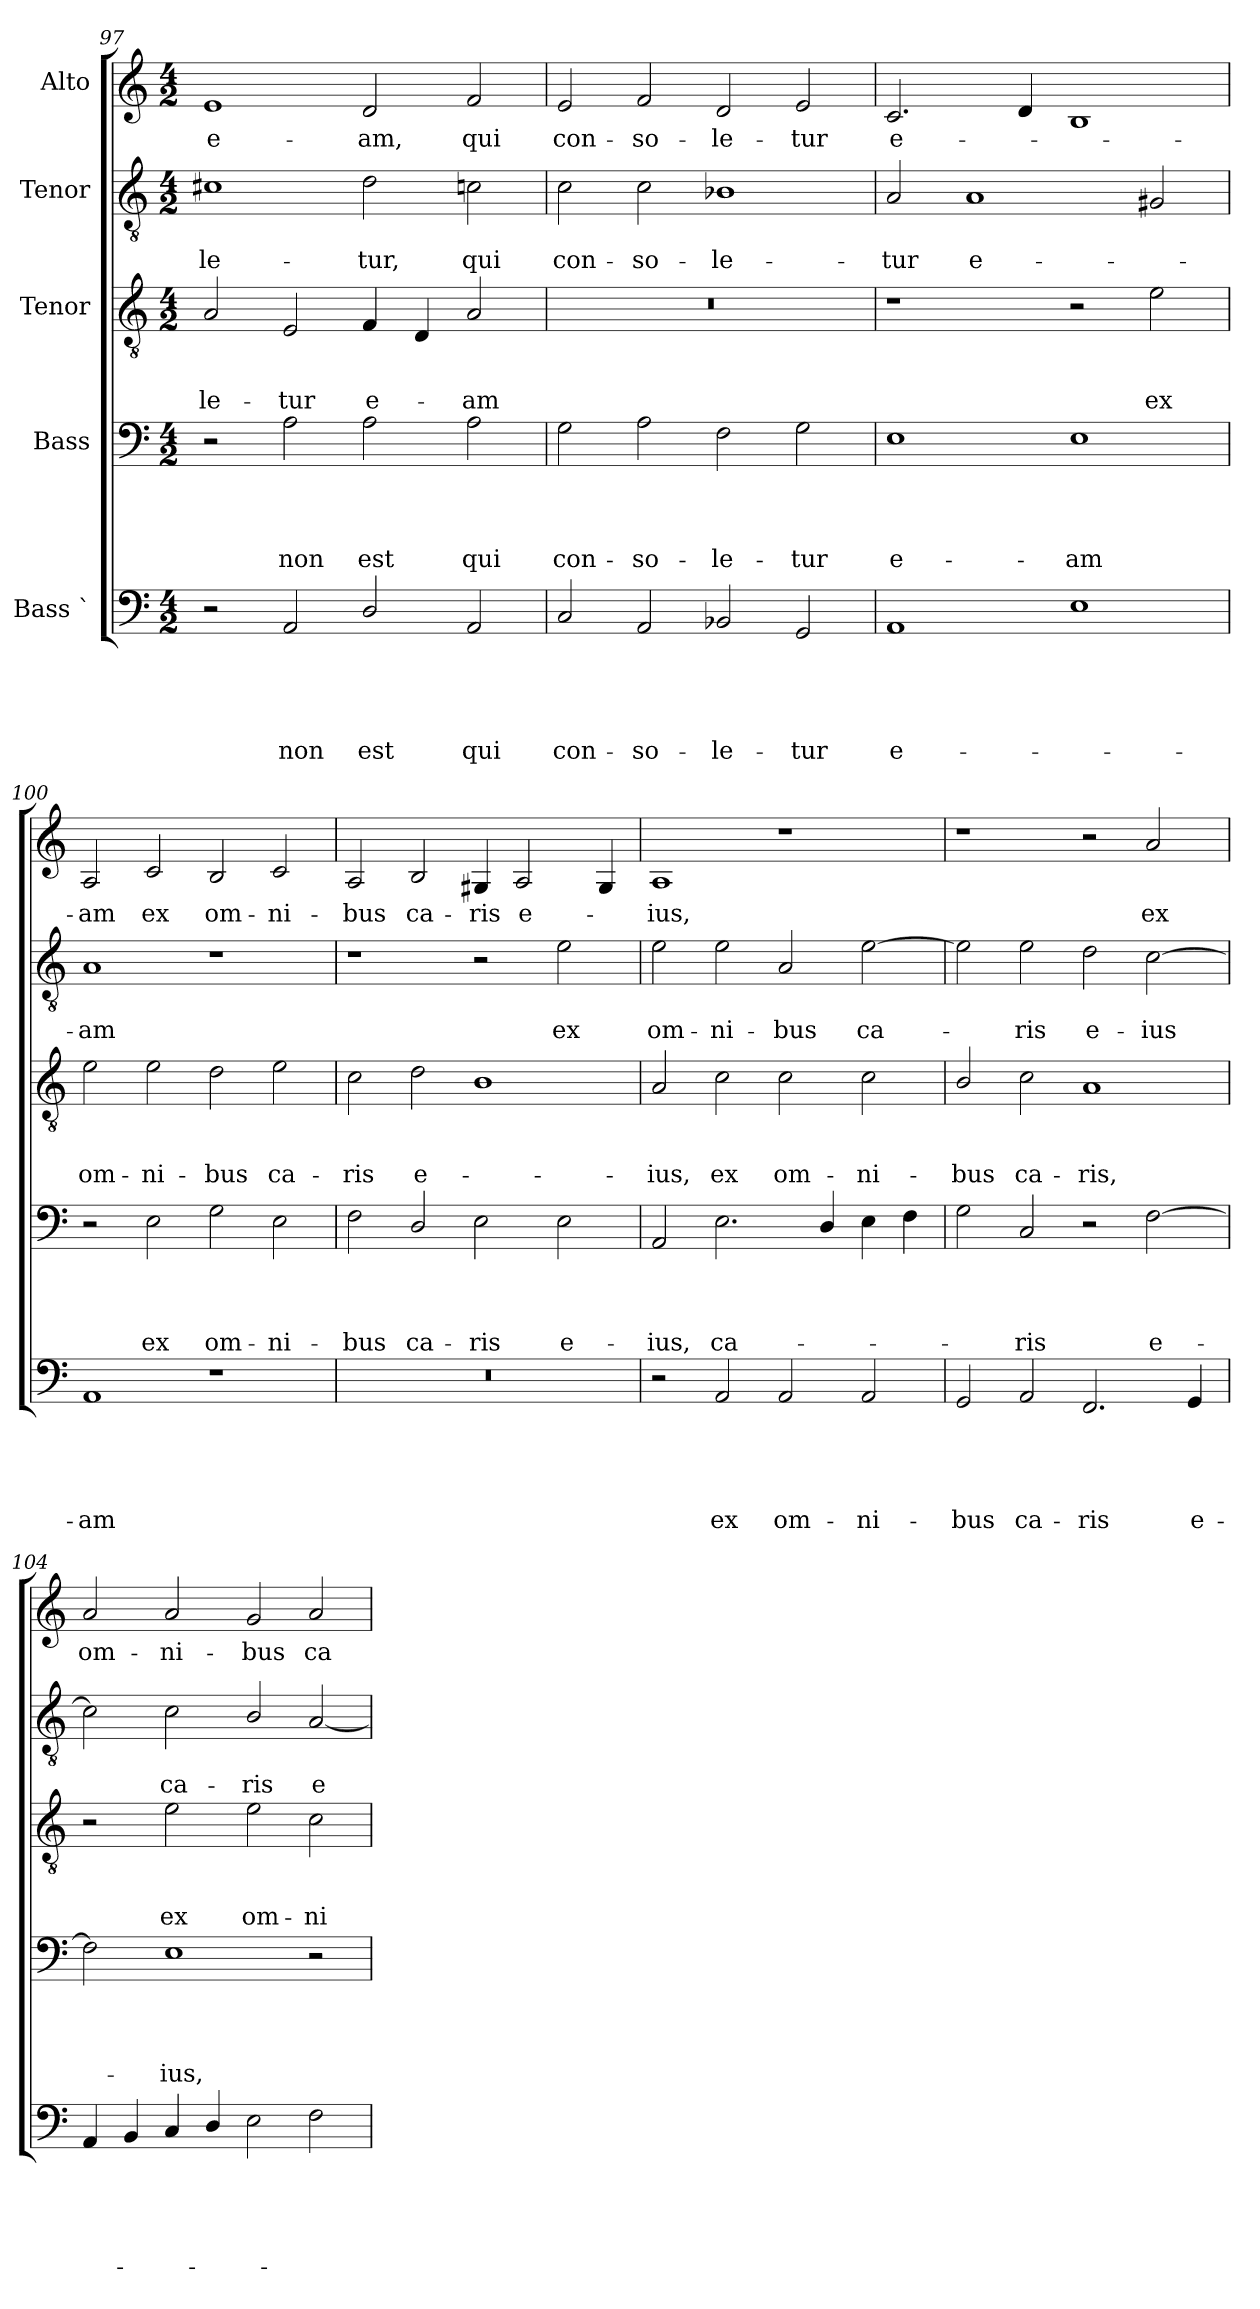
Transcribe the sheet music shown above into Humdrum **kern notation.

**kern	**text	**text	**text	**text	**text	**kern	**text	**text	**text	**text	**kern	**text	**text	**text	**kern	**text	**text	**kern	**text
*part5	*part5	*part5	*part5	*part5	*part5	*part4	*part4	*part4	*part4	*part4	*part3	*part3	*part3	*part3	*part2	*part2	*part2	*part1	*part1
*staff5	*staff5	*staff5	*staff5	*staff5	*staff5	*staff4	*staff4	*staff4	*staff4	*staff4	*staff3	*staff3	*staff3	*staff3	*staff2	*staff2	*staff2	*staff1	*staff1
*I"Bass `	*	*	*	*	*	*I"Bass	*	*	*	*	*I"Tenor	*	*	*	*I"Tenor	*	*	*I"Alto	*
*clefF4	*	*	*	*	*	*clefF4	*	*	*	*	*clefGv2	*	*	*	*clefGv2	*	*	*clefG2	*
*k[]	*	*	*	*	*	*k[]	*	*	*	*	*k[]	*	*	*	*k[]	*	*	*k[]	*
*C:	*	*	*	*	*	*C:	*	*	*	*	*C:	*	*	*	*C:	*	*	*C:	*
*M4/2	*	*	*	*	*	*M4/2	*	*	*	*	*M4/2	*	*	*	*M4/2	*	*	*M4/2	*
=97	=97	=97	=97	=97	=97	=97	=97	=97	=97	=97	=97	=97	=97	=97	=97	=97	=97	=97	=97
!	!	!	!	!	!	!	!	!	!	!	!	!	!	!LO:LY:b	!	!	!LO:LY:b	!	!LO:LY:b
2r	.	.	.	.	.	2r	.	.	.	.	2A/	.	.	-le-	1c#X	.	-le-	1e	e-
!	!	!	!	!	!LO:LY:b	!	!	!	!	!LO:LY:b	!	!	!	!LO:LY:b	!	!	!	!	!
2AA/	.	.	.	.	non	2A\	.	.	.	non	2E/	.	.	-tur	.	.	.	.	.
!	!	!	!	!	!LO:LY:b	!	!	!	!	!LO:LY:b	!	!	!	!LO:LY:b	!	!	!LO:LY:b	!	!LO:LY:b
2D/	.	.	.	.	est	2A\	.	.	.	est	4F/	.	.	e-	2d\	.	-tur,	2d/	-am,
.	.	.	.	.	.	.	.	.	.	.	4D/	.	.	.	.	.	.	.	.
!	!	!	!	!	!LO:LY:b	!	!	!	!	!LO:LY:b	!	!	!	!LO:LY:b	!	!	!LO:LY:b	!	!LO:LY:b
2AA/	.	.	.	.	qui	2A\	.	.	.	qui	2A/	.	.	-am	2cn\	.	qui	2f/	qui
=98	=98	=98	=98	=98	=98	=98	=98	=98	=98	=98	=98	=98	=98	=98	=98	=98	=98	=98	=98
!	!	!	!	!	!LO:LY:b	!	!	!	!	!LO:LY:b	!	!	!	!	!	!	!LO:LY:b	!	!LO:LY:b
2C/	.	.	.	.	con-	2G\	.	.	.	con-	0r	.	.	.	2c\	.	con-	2e/	con-
!	!	!	!	!	!LO:LY:b	!	!	!	!	!LO:LY:b	!	!	!	!	!	!	!LO:LY:b	!	!LO:LY:b
2AA/	.	.	.	.	-so-	2A\	.	.	.	-so-	.	.	.	.	2c\	.	-so-	2f/	-so-
!	!	!	!	!	!LO:LY:b	!	!	!	!	!LO:LY:b	!	!	!	!	!	!	!LO:LY:b	!	!LO:LY:b
2BB-X/	.	.	.	.	-le-	2F\	.	.	.	-le-	.	.	.	.	1B-X	.	-le-	2d/	-le-
!	!	!	!	!	!LO:LY:b	!	!	!	!	!LO:LY:b	!	!	!	!	!	!	!	!	!LO:LY:b
2GG/	.	.	.	.	-tur	2G\	.	.	.	-tur	.	.	.	.	.	.	.	2e/	-tur
!!LO:PB:g=z
=99	=99	=99	=99	=99	=99	=99	=99	=99	=99	=99	=99	=99	=99	=99	=99	=99	=99	=99	=99
!	!	!	!	!	!LO:LY:b	!	!	!	!	!LO:LY:b	!	!	!	!	!	!	!LO:LY:b	!	!LO:LY:b
1AA	.	.	.	.	e-	1E	.	.	.	e-	1r	.	.	.	2A/	.	-tur	2.c/	e-
!	!	!	!	!	!	!	!	!	!	!	!	!	!	!	!	!	!LO:LY:b	!	!
.	.	.	.	.	.	.	.	.	.	.	.	.	.	.	1A	.	e-	.	.
.	.	.	.	.	.	.	.	.	.	.	.	.	.	.	.	.	.	4d/	.
!	!	!	!	!	!	!	!	!	!	!LO:LY:b	!	!	!	!	!	!	!	!	!
1E	.	.	.	.	.	1E	.	.	.	-am	2r	.	.	.	.	.	.	1B	.
!	!	!	!	!	!	!	!	!	!	!	!	!	!	!LO:LY:b	!	!	!	!	!
.	.	.	.	.	.	.	.	.	.	.	2e\	.	.	ex	2G#X/	.	.	.	.
=100	=100	=100	=100	=100	=100	=100	=100	=100	=100	=100	=100	=100	=100	=100	=100	=100	=100	=100	=100
!	!	!	!	!	!LO:LY:b	!	!	!	!	!	!	!	!	!LO:LY:b	!	!	!LO:LY:b	!	!LO:LY:b
1AA	.	.	.	.	-am	2r	.	.	.	.	2e\	.	.	om-	1A	.	-am	2A/	-am
!	!	!	!	!	!	!	!	!	!	!LO:LY:b	!	!	!	!LO:LY:b	!	!	!	!	!LO:LY:b
.	.	.	.	.	.	2E\	.	.	.	ex	2e\	.	.	-ni-	.	.	.	2c/	ex
!	!	!	!	!	!	!	!	!	!	!LO:LY:b	!	!	!	!LO:LY:b	!	!	!	!	!LO:LY:b
1r	.	.	.	.	.	2G\	.	.	.	om-	2d\	.	.	-bus	1r	.	.	2B/	om-
!	!	!	!	!	!	!	!	!	!	!LO:LY:b	!	!	!	!LO:LY:b	!	!	!	!	!LO:LY:b
.	.	.	.	.	.	2E\	.	.	.	-ni-	2e\	.	.	ca-	.	.	.	2c/	-ni-
=101	=101	=101	=101	=101	=101	=101	=101	=101	=101	=101	=101	=101	=101	=101	=101	=101	=101	=101	=101
!	!	!	!	!	!	!	!	!	!	!LO:LY:b	!	!	!	!LO:LY:b	!	!	!	!	!LO:LY:b
0r	.	.	.	.	.	2F\	.	.	.	-bus	2c\	.	.	-ris	1r	.	.	2A/	-bus
!	!	!	!	!	!	!	!	!	!	!LO:LY:b	!	!	!	!LO:LY:b	!	!	!	!	!LO:LY:b
.	.	.	.	.	.	2D/	.	.	.	ca-	2d\	.	.	e-	.	.	.	2B/	ca-
!	!	!	!	!	!	!	!	!	!	!LO:LY:b	!	!	!	!	!	!	!	!	!LO:LY:b
.	.	.	.	.	.	2E\	.	.	.	-ris	1B	.	.	.	2r	.	.	4G#X/	-ris
!	!	!	!	!	!	!	!	!	!	!	!	!	!	!	!	!	!	!	!LO:LY:b
.	.	.	.	.	.	.	.	.	.	.	.	.	.	.	.	.	.	2A/	e-
!	!	!	!	!	!	!	!	!	!	!LO:LY:b	!	!	!	!	!	!	!LO:LY:b	!	!
.	.	.	.	.	.	2E\	.	.	.	e-	.	.	.	.	2e\	.	ex	.	.
.	.	.	.	.	.	.	.	.	.	.	.	.	.	.	.	.	.	4G#/	.
=102	=102	=102	=102	=102	=102	=102	=102	=102	=102	=102	=102	=102	=102	=102	=102	=102	=102	=102	=102
!	!	!	!	!	!	!	!	!	!	!LO:LY:b	!	!	!	!LO:LY:b	!	!	!LO:LY:b	!	!LO:LY:b
2r	.	.	.	.	.	2AA/	.	.	.	-ius,	2A/	.	.	-ius,	2e\	.	om-	1A	-ius,
!	!	!	!	!	!LO:LY:b	!	!	!	!	!LO:LY:b	!	!	!	!LO:LY:b	!	!	!LO:LY:b	!	!
2AA/	.	.	.	.	ex	2.E\	.	.	.	ca-	2c\	.	.	ex	2e\	.	-ni-	.	.
!	!	!	!	!	!LO:LY:b	!	!	!	!	!	!	!	!	!LO:LY:b	!	!	!LO:LY:b	!	!
2AA/	.	.	.	.	om-	.	.	.	.	.	2c\	.	.	om-	2A/	.	-bus	1r	.
.	.	.	.	.	.	4D/	.	.	.	.	.	.	.	.	.	.	.	.	.
!	!	!	!	!	!LO:LY:b	!	!	!	!	!	!	!	!	!LO:LY:b	!	!	!LO:LY:b	!	!
2AA/	.	.	.	.	-ni-	4E\	.	.	.	.	2c\	.	.	-ni-	[<2e\	.	ca-	.	.
.	.	.	.	.	.	4F\	.	.	.	.	.	.	.	.	.	.	.	.	.
!!LO:LB:g=z
=103	=103	=103	=103	=103	=103	=103	=103	=103	=103	=103	=103	=103	=103	=103	=103	=103	=103	=103	=103
!	!	!	!	!	!LO:LY:b	!	!	!	!	!	!	!	!	!LO:LY:b	!	!	!	!	!
2GG/	.	.	.	.	-bus	2G\	.	.	.	.	2B/	.	.	-bus	2e\]	.	.	1r	.
!	!	!	!	!	!LO:LY:b	!	!	!	!	!LO:LY:b	!	!	!	!LO:LY:b	!	!	!LO:LY:b	!	!
2AA/	.	.	.	.	ca-	2C/	.	.	.	-ris	2c\	.	.	ca-	2e\	.	-ris	.	.
!	!	!	!	!	!LO:LY:b	!	!	!	!	!	!	!	!	!LO:LY:b	!	!	!LO:LY:b	!	!
2.FF/	.	.	.	.	-ris	2r	.	.	.	.	1A	.	.	-ris,	2d\	.	e-	2r	.
!	!	!	!	!	!	!	!	!	!	!LO:LY:b	!	!	!	!	!	!	!LO:LY:b	!	!LO:LY:b
.	.	.	.	.	.	[>2F\	.	.	.	e-	.	.	.	.	[>2c\	.	-ius	2a/	ex
!	!	!	!	!	!LO:LY:b	!	!	!	!	!	!	!	!	!	!	!	!	!	!
4GG/	.	.	.	.	e-	.	.	.	.	.	.	.	.	.	.	.	.	.	.
=104	=104	=104	=104	=104	=104	=104	=104	=104	=104	=104	=104	=104	=104	=104	=104	=104	=104	=104	=104
!	!	!	!	!	!	!	!	!	!	!	!	!	!	!	!	!	!	!	!LO:LY:b
4AA/	.	.	.	.	.	2F\]	.	.	.	.	2r	.	.	.	2c\]	.	.	2a/	om-
4BB/	.	.	.	.	.	.	.	.	.	.	.	.	.	.	.	.	.	.	.
!	!	!	!	!	!	!	!	!	!	!LO:LY:b	!	!	!	!LO:LY:b	!	!	!LO:LY:b	!	!LO:LY:b
4C/	.	.	.	.	.	1E	.	.	.	-ius,	2e\	.	.	ex	2c\	.	ca-	2a/	-ni-
4D/	.	.	.	.	.	.	.	.	.	.	.	.	.	.	.	.	.	.	.
!	!	!	!	!	!	!	!	!	!	!	!	!	!	!LO:LY:b	!	!	!LO:LY:b	!	!LO:LY:b
2E\	.	.	.	.	.	.	.	.	.	.	2e\	.	.	om-	2B/	.	-ris	2g/	-bus
!	!	!	!	!	!	!	!	!	!	!	!	!	!	!LO:LY:b	!	!	!LO:LY:b	!	!LO:LY:b
2F\	.	.	.	.	.	2r	.	.	.	.	2c\	.	.	-ni-	[<2A/	.	e-	2a/	ca-
=	=	=	=	=	=	=	=	=	=	=	=	=	=	=	=	=	=	=	=
*-	*-	*-	*-	*-	*-	*-	*-	*-	*-	*-	*-	*-	*-	*-	*-	*-	*-	*-	*-
